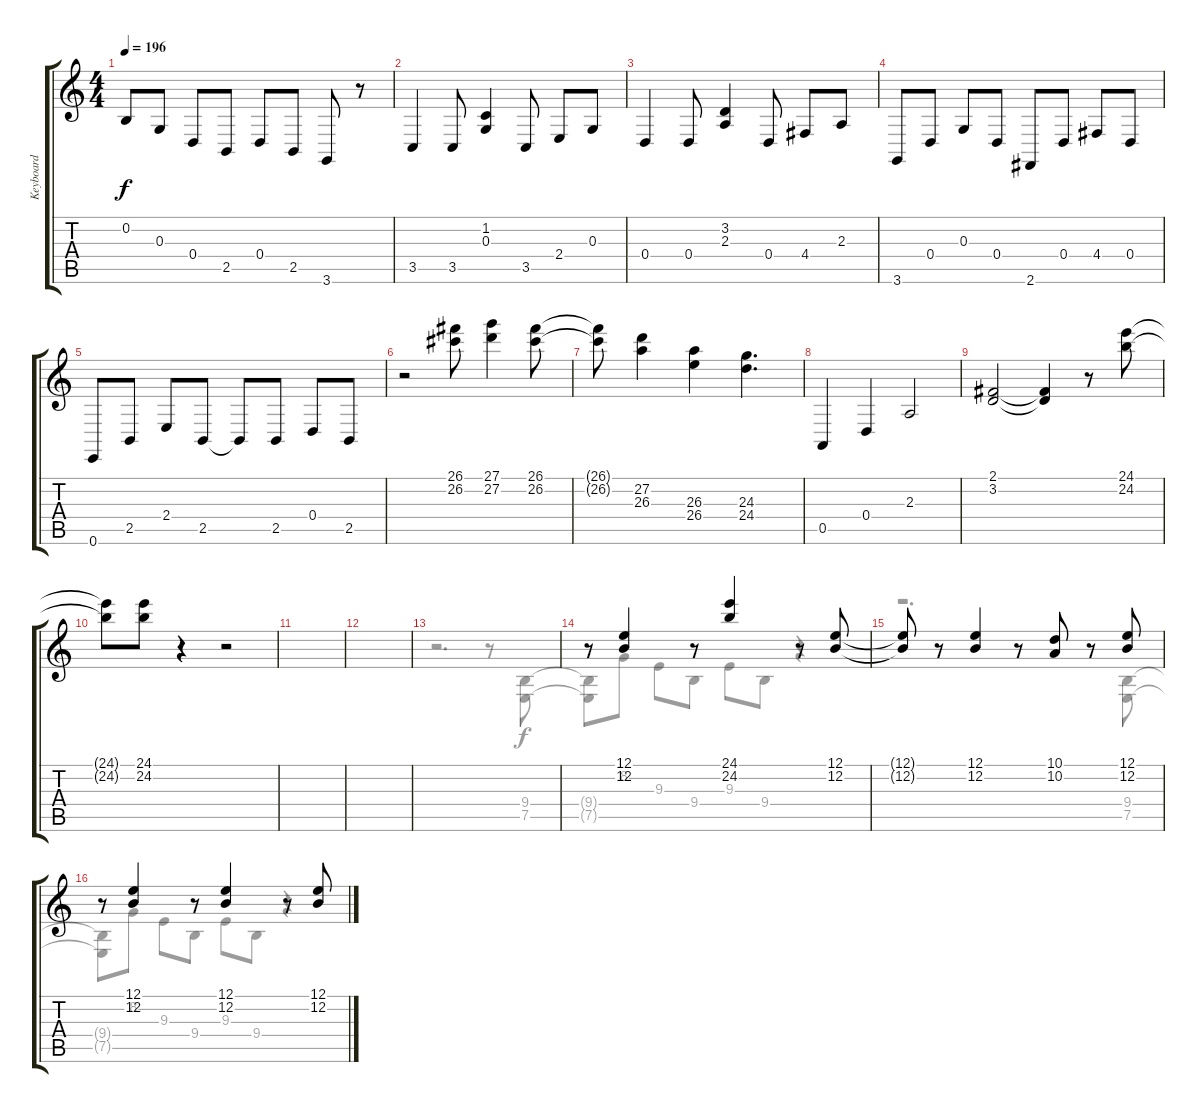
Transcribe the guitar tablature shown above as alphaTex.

\track ("Keyboard" "Keyboard") {instrument acousticgrandpiano}
\staff {score tabs}
\tuning (E4 B3 G3 D3 A2 E2) {hide}
\voice
\ts (4 4)
\tempo 196
\clef g2
\ks c
0.2.8{dy f} 0.3.8 0.4.8 2.5.8 0.4.8 2.5.8 3.6.8 r.8 |
3.5.4 3.5.8 (1.2 0.3).4 3.5.8 2.4.8 0.3.8 |
0.4.4 0.4.8 (3.2 2.3).4 0.4.8 4.4.8 2.3.8 |
3.6.8 0.4.8 0.3.8 0.4.8 2.6.8 0.4.8 4.4.8 0.4.8 |
0.6.8 2.5.8 2.4.8 2.5.8 2.5{t}.8 2.5.8 0.4.8 2.5.8 |
r.2 (26.1 26.2).8 (27.1 27.2).4 (26.1 26.2).8 |
(26.1{t} 26.2{t}).8 (27.2 26.3).4 (26.3 26.4).4 (24.3 24.4).4{d} |
0.5.4 0.4.4 2.3.2 |
(2.1 3.2).2 (2.1{t} 3.2{t}).4 r.8 (24.1 24.2).8 |
(24.1{t} 24.2{t}).8 (24.1 24.2).8 r.4 r.2 |
|
|
|
r.8 (12.1 12.2).4 r.8 (24.1 24.2).4 r.8 (12.1 12.2).8 |
(12.1{t} 12.2{t}).8 r.8 (12.1 12.2).4 r.8 (10.1 10.2).8 r.8 (12.1 12.2).8 |
r.8 (12.1 12.2).4 r.8 (12.1 12.2).4 r.8 (12.1 12.2).8
\voice
\clef g2
\ottava regular
\simile none
\ks c
|
|
|
|
|
|
|
|
|
|
|
|
r.2{d} r.8 (9.4 7.5).8 |
(9.4{t} 7.5{t}).8 8.2.8 9.3.8 9.4.8 9.3.8 9.4.8 r.4 |
r.2{d} r.8 (9.4 7.5).8 |
(9.4{t} 7.5{t}).8 8.2.8 9.3.8 9.4.8 9.3.8 9.4.8 r.4
